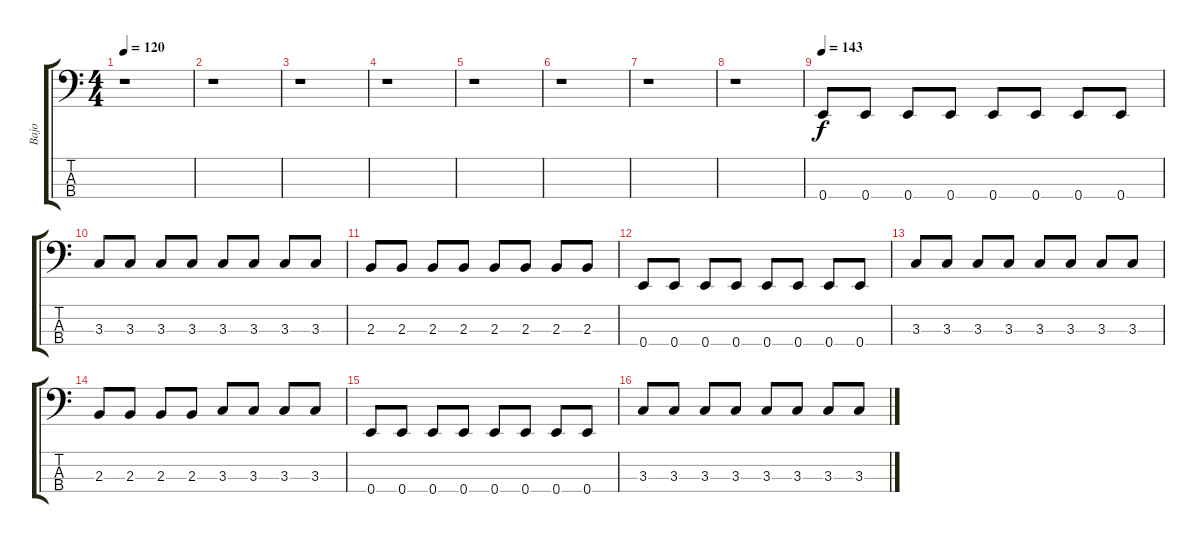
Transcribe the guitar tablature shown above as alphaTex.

\track ("Bajo" "Bajo") {instrument electricbasspick}
\staff {score tabs}
\tuning (G2 D2 A1 E1) {hide}
\ts (4 4)
\tempo 120
\clef f4
\ks c
r.1{dy f} |
r.1 |
r.1 |
r.1 |
r.1 |
r.1 |
r.1 |
r.1 |
\tempo 143
0.4.8 0.4.8 0.4.8 0.4.8 0.4.8 0.4.8 0.4.8 0.4.8 |
3.3.8 3.3.8 3.3.8 3.3.8 3.3.8 3.3.8 3.3.8 3.3.8 |
2.3.8 2.3.8 2.3.8 2.3.8 2.3.8 2.3.8 2.3.8 2.3.8 |
0.4.8 0.4.8 0.4.8 0.4.8 0.4.8 0.4.8 0.4.8 0.4.8 |
3.3.8 3.3.8 3.3.8 3.3.8 3.3.8 3.3.8 3.3.8 3.3.8 |
2.3.8 2.3.8 2.3.8 2.3.8 3.3.8 3.3.8 3.3.8 3.3.8 |
0.4.8 0.4.8 0.4.8 0.4.8 0.4.8 0.4.8 0.4.8 0.4.8 |
3.3.8 3.3.8 3.3.8 3.3.8 3.3.8 3.3.8 3.3.8 3.3.8
